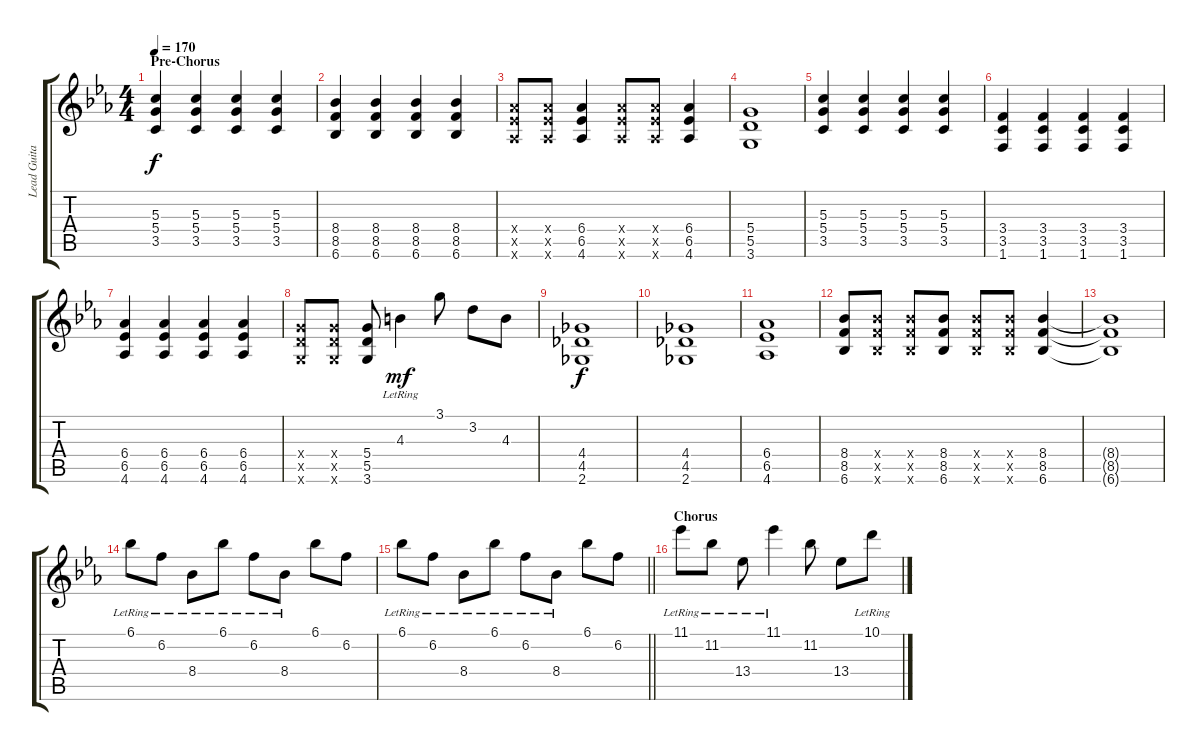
\track ("Lead Guitar" "Lead Guita") {solo instrument distortionguitar}
\staff {score tabs}
\tuning (E4 B3 G3 D3 A2 E2) {hide}
\ts (4 4)
\section ("" "Pre-Chorus")
\tempo 170
\clef g2
\ks eb
(5.3 5.4 3.5).4{dy f} (5.3 5.4 3.5).4 (5.3 5.4 3.5).4 (5.3 5.4 3.5).4 |
(8.4 8.5 6.6).4 (8.4 8.5 6.6).4 (8.4 8.5 6.6).4 (8.4 8.5 6.6).4 |
(6.4{x} 6.5{x} 4.6{x}).8 (6.4{x} 6.5{x} 4.6{x}).8 (6.4 6.5 4.6).4 (6.4{x} 6.5{x} 4.6{x}).8 (6.4{x} 6.5{x} 4.6{x}).8 (6.4 6.5 4.6).4 |
(5.4 5.5 3.6).1 |
(5.3 5.4 3.5).4 (5.3 5.4 3.5).4 (5.3 5.4 3.5).4 (5.3 5.4 3.5).4 |
(3.4 3.5 1.6).4 (3.4 3.5 1.6).4 (3.4 3.5 1.6).4 (3.4 3.5 1.6).4 |
(6.4 6.5 4.6).4 (6.4 6.5 4.6).4 (6.4 6.5 4.6).4 (6.4 6.5 4.6).4 |
(5.4{x} 5.5{x} 3.6{x}).8 (5.4{x} 5.5{x} 3.6{x}).8 (5.4 5.5 3.6).8 4.3{lr}.4{dy mf} 3.1.8 3.2.8 4.3.8 |
(4.4 4.5 2.6).1{dy f} |
(4.4 4.5 2.6).1 |
(6.4 6.5 4.6).1 |
(8.4 8.5 6.6).8 (8.4{x} 8.5{x} 6.6{x}).8 (8.4{x} 8.5{x} 6.6{x}).8 (8.4 8.5 6.6).8 (8.4{x} 8.5{x} 6.6{x}).8 (8.4{x} 8.5{x} 6.6{x}).8 (8.4 8.5 6.6).4 |
(8.4{t} 8.5{t} 6.6{t}).1 |
6.1{lr}.8 6.2{lr}.8 8.4{lr}.8 6.1{lr}.8 6.2{lr}.8 8.4{lr}.8 6.1.8 6.2.8 |
\barLineRight lightlight
6.1{lr}.8 6.2{lr}.8 8.4{lr}.8 6.1{lr}.8 6.2{lr}.8 8.4{lr}.8 6.1.8 6.2.8 |
\section ("" "Chorus")
11.1{lr}.8 11.2{lr}.8 13.4{lr}.8 11.1{lr}.4 11.2.8 13.4.8 10.1{lr}.8
